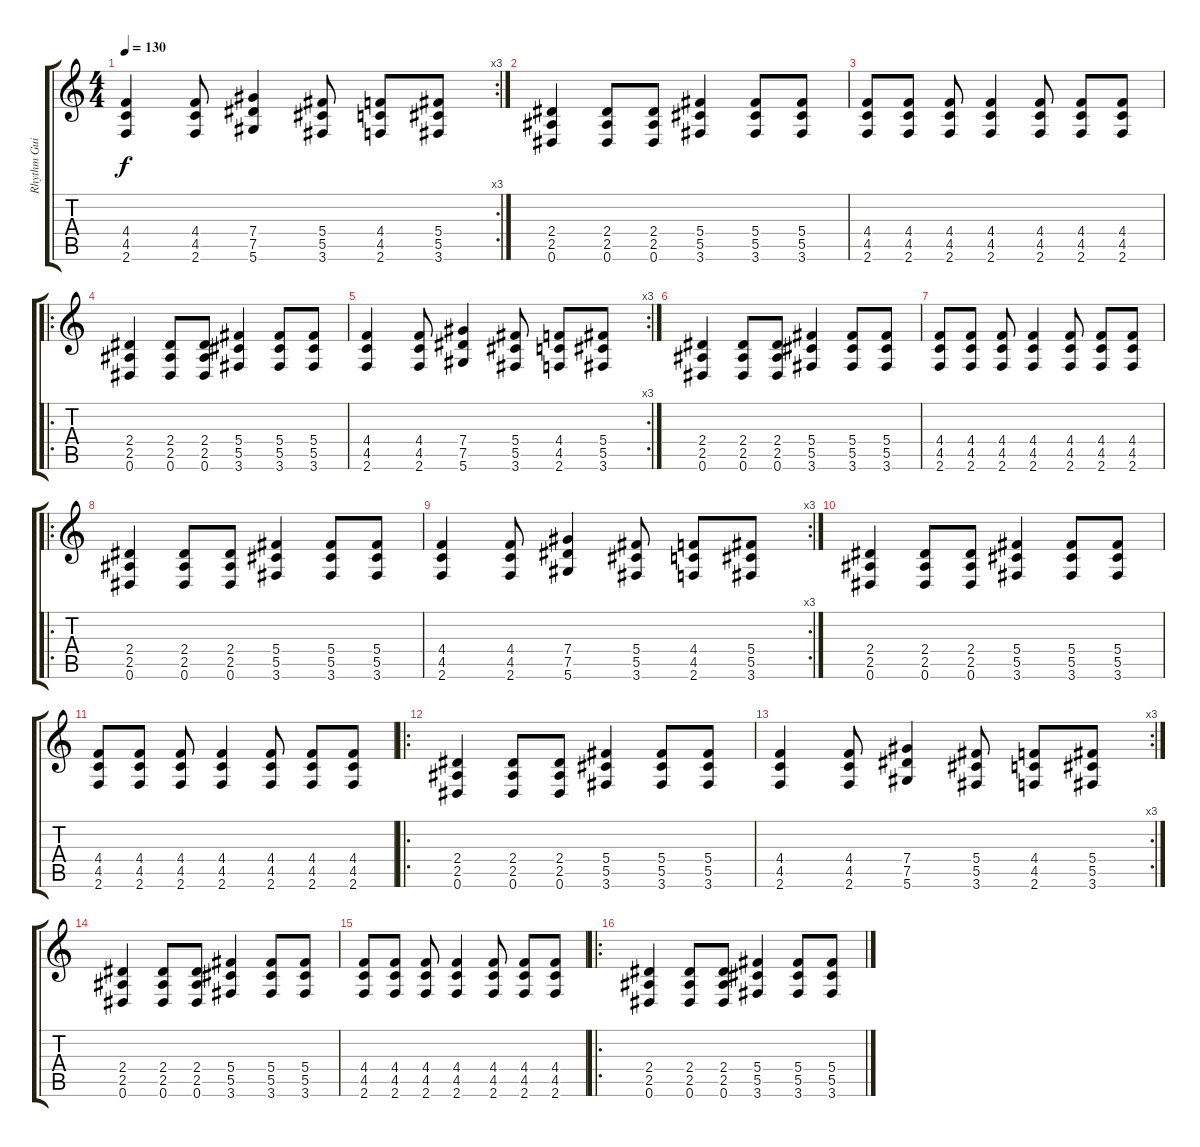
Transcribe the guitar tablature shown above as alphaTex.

\track ("Rhythm Guitar" "Rhythm Gui") {instrument overdrivenguitar}
\staff {score tabs}
\tuning (Eb4 Bb3 Gb3 Db3 Ab2 Eb2) {hide}
\rc 3
\ts (4 4)
\tempo 130
\clef g2
\ks c
(4.4 4.5 2.6).4{dy f} (4.4 4.5 2.6).8 (7.4 7.5 5.6).4 (5.4 5.5 3.6).8 (4.4 4.5 2.6).8 (5.4 5.5 3.6).8 |
(2.4 2.5 0.6).4 (2.4 2.5 0.6).8 (2.4 2.5 0.6).8 (5.4 5.5 3.6).4 (5.4 5.5 3.6).8 (5.4 5.5 3.6).8 |
(4.4 4.5 2.6).8 (4.4 4.5 2.6).8 (4.4 4.5 2.6).8 (4.4 4.5 2.6).4 (4.4 4.5 2.6).8 (4.4 4.5 2.6).8 (4.4 4.5 2.6).8 |
\ro
(2.4 2.5 0.6).4 (2.4 2.5 0.6).8 (2.4 2.5 0.6).8 (5.4 5.5 3.6).4 (5.4 5.5 3.6).8 (5.4 5.5 3.6).8 |
\rc 3
(4.4 4.5 2.6).4 (4.4 4.5 2.6).8 (7.4 7.5 5.6).4 (5.4 5.5 3.6).8 (4.4 4.5 2.6).8 (5.4 5.5 3.6).8 |
(2.4 2.5 0.6).4 (2.4 2.5 0.6).8 (2.4 2.5 0.6).8 (5.4 5.5 3.6).4 (5.4 5.5 3.6).8 (5.4 5.5 3.6).8 |
(4.4 4.5 2.6).8 (4.4 4.5 2.6).8 (4.4 4.5 2.6).8 (4.4 4.5 2.6).4 (4.4 4.5 2.6).8 (4.4 4.5 2.6).8 (4.4 4.5 2.6).8 |
\ro
(2.4 2.5 0.6).4 (2.4 2.5 0.6).8 (2.4 2.5 0.6).8 (5.4 5.5 3.6).4 (5.4 5.5 3.6).8 (5.4 5.5 3.6).8 |
\rc 3
(4.4 4.5 2.6).4 (4.4 4.5 2.6).8 (7.4 7.5 5.6).4 (5.4 5.5 3.6).8 (4.4 4.5 2.6).8 (5.4 5.5 3.6).8 |
(2.4 2.5 0.6).4 (2.4 2.5 0.6).8 (2.4 2.5 0.6).8 (5.4 5.5 3.6).4 (5.4 5.5 3.6).8 (5.4 5.5 3.6).8 |
(4.4 4.5 2.6).8 (4.4 4.5 2.6).8 (4.4 4.5 2.6).8 (4.4 4.5 2.6).4 (4.4 4.5 2.6).8 (4.4 4.5 2.6).8 (4.4 4.5 2.6).8 |
\ro
(2.4 2.5 0.6).4 (2.4 2.5 0.6).8 (2.4 2.5 0.6).8 (5.4 5.5 3.6).4 (5.4 5.5 3.6).8 (5.4 5.5 3.6).8 |
\rc 3
(4.4 4.5 2.6).4 (4.4 4.5 2.6).8 (7.4 7.5 5.6).4 (5.4 5.5 3.6).8 (4.4 4.5 2.6).8 (5.4 5.5 3.6).8 |
(2.4 2.5 0.6).4 (2.4 2.5 0.6).8 (2.4 2.5 0.6).8 (5.4 5.5 3.6).4 (5.4 5.5 3.6).8 (5.4 5.5 3.6).8 |
(4.4 4.5 2.6).8 (4.4 4.5 2.6).8 (4.4 4.5 2.6).8 (4.4 4.5 2.6).4 (4.4 4.5 2.6).8 (4.4 4.5 2.6).8 (4.4 4.5 2.6).8 |
\ro
(2.4 2.5 0.6).4 (2.4 2.5 0.6).8 (2.4 2.5 0.6).8 (5.4 5.5 3.6).4 (5.4 5.5 3.6).8 (5.4 5.5 3.6).8
